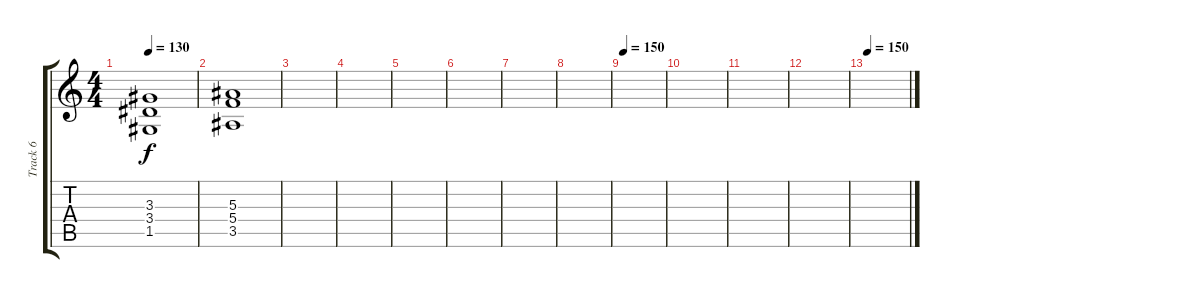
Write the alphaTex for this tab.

\track ("Track 6" "Track 6") {instrument distortionguitar}
\staff {score tabs}
\tuning (D4 A3 F3 C3 G2 C2) {hide}
\ts (4 4)
\tempo 130
\clef g2
\ks c
(3.3 3.4 1.5).1{dy f} |
(5.3 5.4 3.5).1 |
|
|
|
|
|
|
\tempo 150
|
|
|
|
\tempo 150
